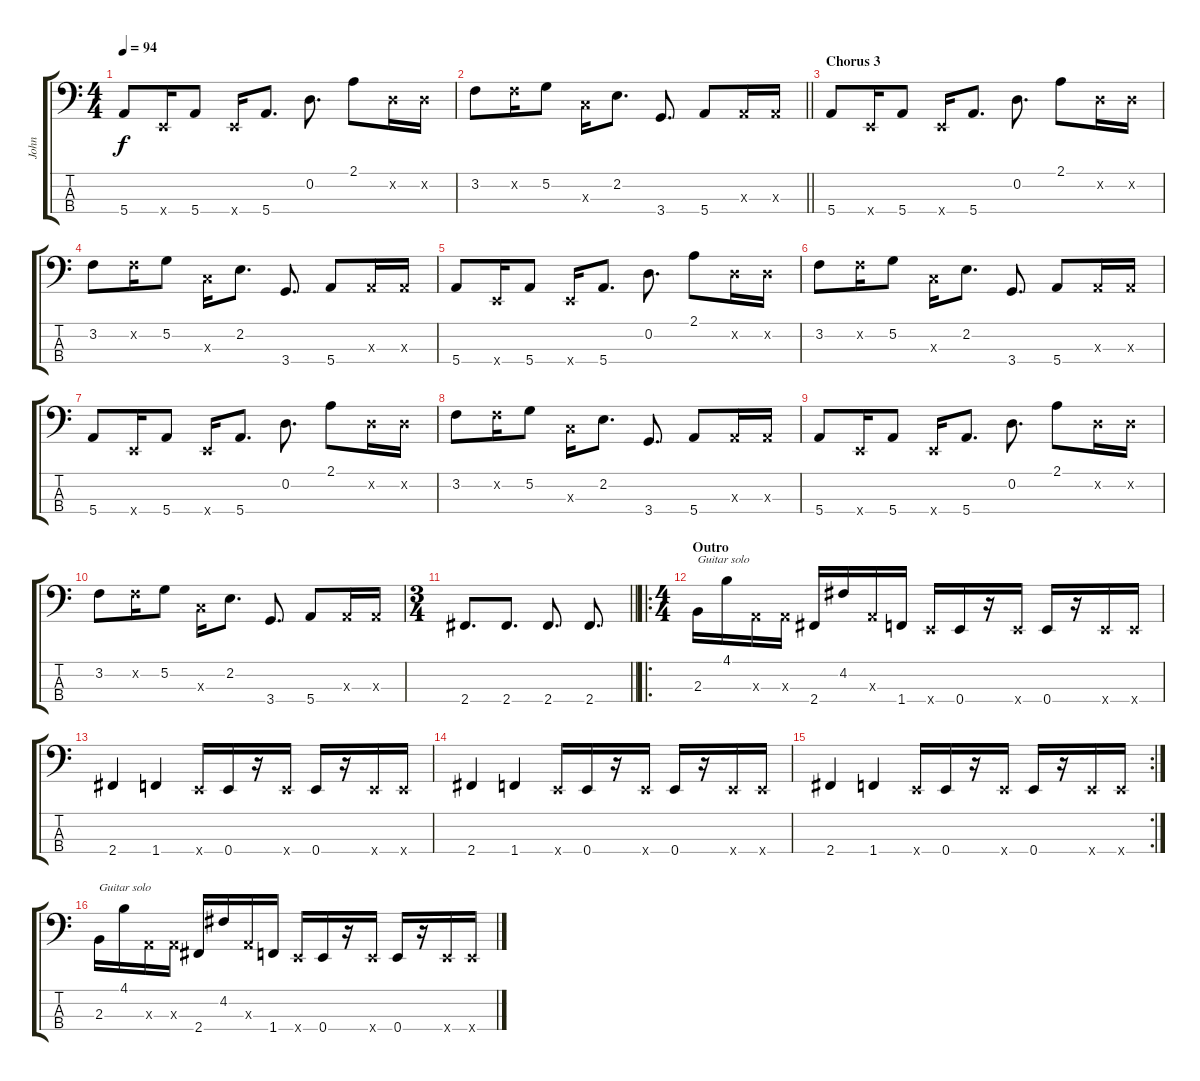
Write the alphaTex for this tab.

\track ("John" "John") {instrument electricbassfinger}
\staff {score tabs}
\tuning (G2 D2 A1 E1) {hide}
\ts (4 4)
\tempo 94
\clef f4
\ks c
5.4.8{dy f} 0.4{x}.16 5.4.8 0.4{x}.16 5.4.8{d} 0.2.8{d} 2.1.8 0.2{x}.16 0.2{x}.16 |
\barLineRight lightlight
3.2.8 3.2{x}.16 5.2.8 3.3{x}.16 2.2.8{d} 3.4.8{d} 5.4.8 0.3{x}.16 0.3{x}.16 |
\section ("" "Chorus 3")
5.4.8 0.4{x}.16 5.4.8 0.4{x}.16 5.4.8{d} 0.2.8{d} 2.1.8 0.2{x}.16 0.2{x}.16 |
3.2.8 3.2{x}.16 5.2.8 3.3{x}.16 2.2.8{d} 3.4.8{d} 5.4.8 0.3{x}.16 0.3{x}.16 |
5.4.8 0.4{x}.16 5.4.8 0.4{x}.16 5.4.8{d} 0.2.8{d} 2.1.8 0.2{x}.16 0.2{x}.16 |
3.2.8 3.2{x}.16 5.2.8 3.3{x}.16 2.2.8{d} 3.4.8{d} 5.4.8 0.3{x}.16 0.3{x}.16 |
5.4.8 0.4{x}.16 5.4.8 0.4{x}.16 5.4.8{d} 0.2.8{d} 2.1.8 0.2{x}.16 0.2{x}.16 |
3.2.8 3.2{x}.16 5.2.8 3.3{x}.16 2.2.8{d} 3.4.8{d} 5.4.8 0.3{x}.16 0.3{x}.16 |
5.4.8 0.4{x}.16 5.4.8 0.4{x}.16 5.4.8{d} 0.2.8{d} 2.1.8 0.2{x}.16 0.2{x}.16 |
3.2.8 3.2{x}.16 5.2.8 3.3{x}.16 2.2.8{d} 3.4.8{d} 5.4.8 0.3{x}.16 0.3{x}.16 |
\ts (3 4)
\barLineRight lightlight
2.4.8{d} 2.4.8{d} 2.4.8{d} 2.4.8{d} |
\ro
\ts (4 4)
\section ("" "Outro")
2.3.16{txt "Guitar solo"} 4.1.16 0.3{x}.16 0.3{x}.16 2.4.16 4.2.16 0.3{x}.16 1.4.16 0.4{x}.16 0.4.16 r.16 0.4{x}.16 0.4.16 r.16 0.4{x}.16 0.4{x}.16 |
2.4.4 1.4.4 0.4{x}.16 0.4.16 r.16 0.4{x}.16 0.4.16 r.16 0.4{x}.16 0.4{x}.16 |
2.4.4 1.4.4 0.4{x}.16 0.4.16 r.16 0.4{x}.16 0.4.16 r.16 0.4{x}.16 0.4{x}.16 |
\rc 2
2.4.4 1.4.4 0.4{x}.16 0.4.16 r.16 0.4{x}.16 0.4.16 r.16 0.4{x}.16 0.4{x}.16 |
2.3.16{txt "Guitar solo"} 4.1.16 0.3{x}.16 0.3{x}.16 2.4.16 4.2.16 0.3{x}.16 1.4.16 0.4{x}.16 0.4.16 r.16 0.4{x}.16 0.4.16 r.16 0.4{x}.16 0.4{x}.16
